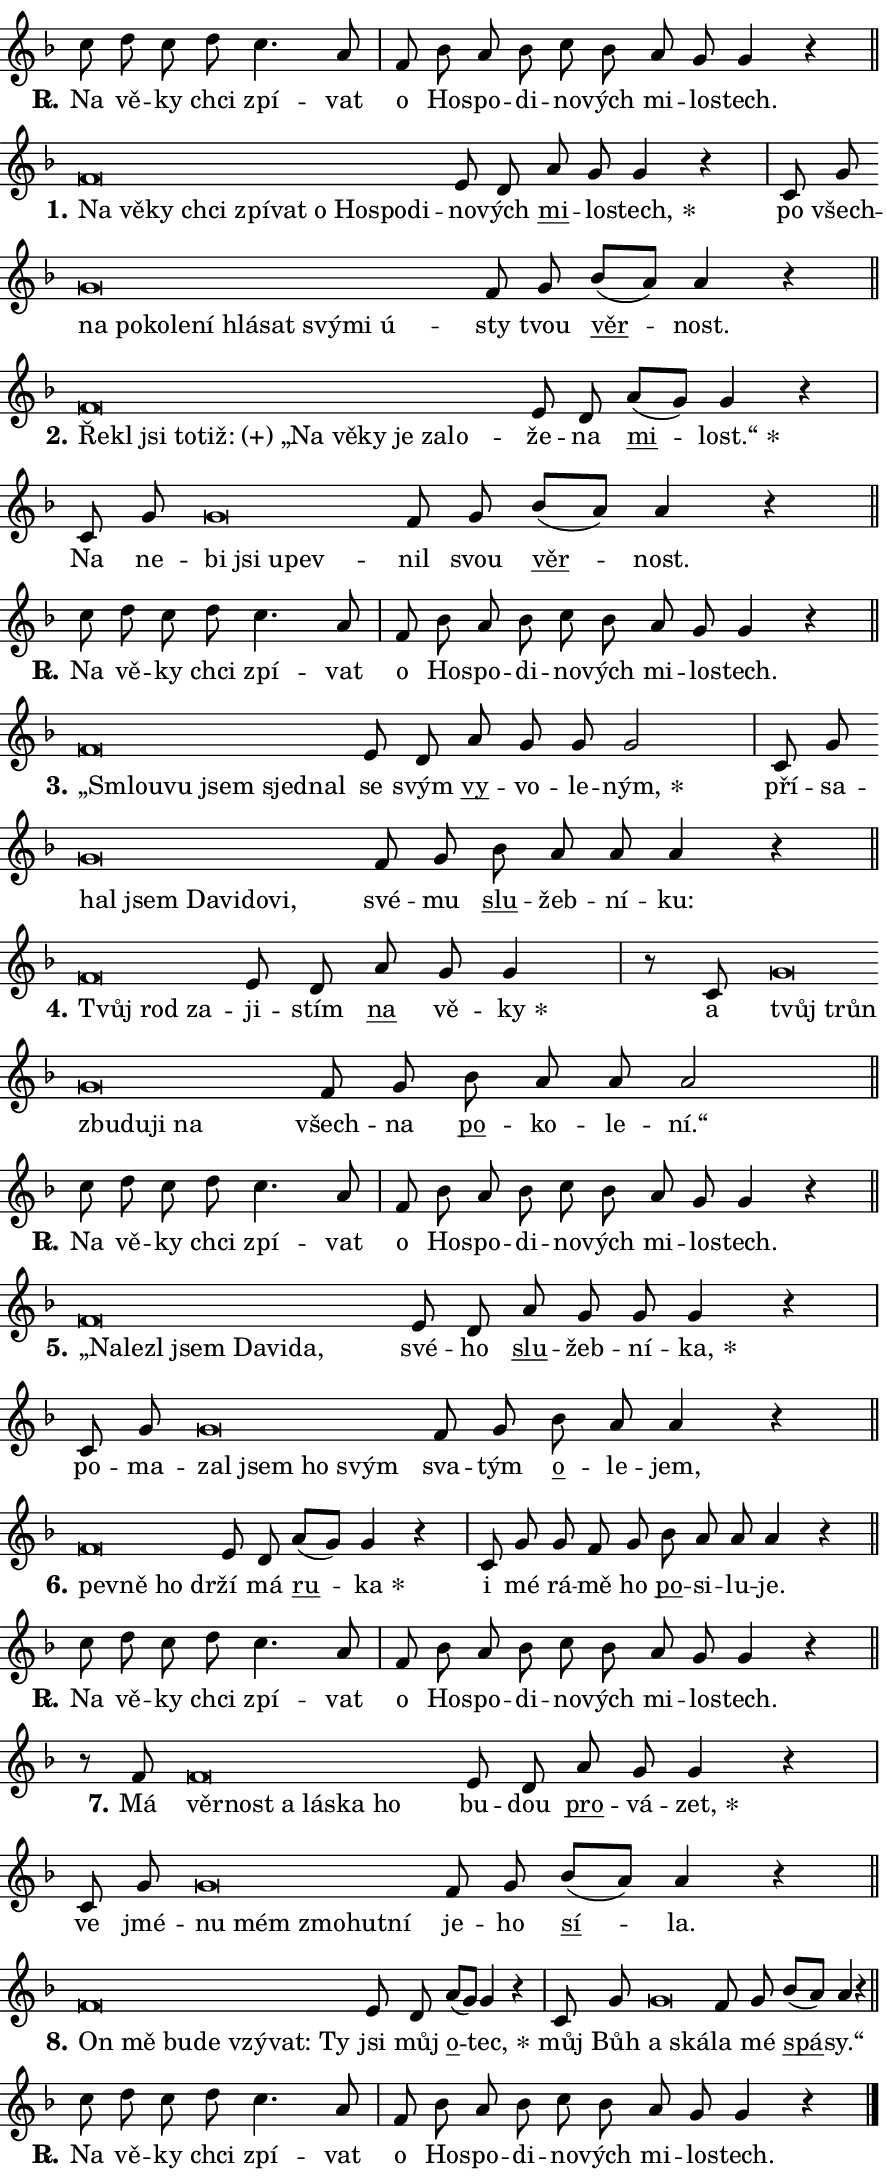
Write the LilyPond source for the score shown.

\version "2.24.0"
\header { tagline = "" }
\paper {
  indent = 0\cm
  top-margin = 0\cm
  right-margin = 0.13\cm % to fit lyric hyphens
  bottom-margin = 0\cm
  left-margin = 0\cm
  paper-width = 15\cm
  page-breaking = #ly:one-page-breaking
  system-system-spacing.basic-distance = #11
  score-system-spacing.basic-distance = #11
  ragged-last = ##f
}


%% Author: Thomas Morley
%% https://lists.gnu.org/archive/html/lilypond-user/2020-05/msg00002.html
#(define (line-position grob)
"Returns position of @var[grob} in current system:
   @code{'start}, if at first time-step
   @code{'end}, if at last time-step
   @code{'middle} otherwise
"
  (let* ((col (ly:item-get-column grob))
         (ln (ly:grob-object col 'left-neighbor))
         (rn (ly:grob-object col 'right-neighbor))
         (col-to-check-left (if (ly:grob? ln) ln col))
         (col-to-check-right (if (ly:grob? rn) rn col))
         (break-dir-left
           (and
             (ly:grob-property col-to-check-left 'non-musical #f)
             (ly:item-break-dir col-to-check-left)))
         (break-dir-right
           (and
             (ly:grob-property col-to-check-right 'non-musical #f)
             (ly:item-break-dir col-to-check-right))))
        (cond ((eqv? 1 break-dir-left) 'start)
              ((eqv? -1 break-dir-right) 'end)
              (else 'middle))))

#(define (tranparent-at-line-position vctor)
  (lambda (grob)
  "Relying on @code{line-position} select the relevant enry from @var{vctor}.
Used to determine transparency,"
    (case (line-position grob)
      ((end) (not (vector-ref vctor 0)))
      ((middle) (not (vector-ref vctor 1)))
      ((start) (not (vector-ref vctor 2))))))

noteHeadBreakVisibility =
#(define-music-function (break-visibility)(vector?)
"Makes @code{NoteHead}s transparent relying on @var{break-visibility}"
#{
  \override NoteHead.transparent =
    #(tranparent-at-line-position break-visibility)
#})

#(define delete-ledgers-for-transparent-note-heads
  (lambda (grob)
    "Reads whether a @code{NoteHead} is transparent.
If so this @code{NoteHead} is removed from @code{'note-heads} from
@var{grob}, which is supposed to be @code{LedgerLineSpanner}.
As a result ledgers are not printed for this @code{NoteHead}"
    (let* ((nhds-array (ly:grob-object grob 'note-heads))
           (nhds-list
             (if (ly:grob-array? nhds-array)
                 (ly:grob-array->list nhds-array)
                 '()))
           ;; Relies on the transparent-property being done before
           ;; Staff.LedgerLineSpanner.after-line-breaking is executed.
           ;; This is fragile ...
           (to-keep
             (remove
               (lambda (nhd)
                 (ly:grob-property nhd 'transparent #f))
               nhds-list)))
      ;; TODO find a better method to iterate over grob-arrays, similiar
      ;; to filter/remove etc for lists
      ;; For now rebuilt from scratch
      (set! (ly:grob-object grob 'note-heads)  '())
      (for-each
        (lambda (nhd)
          (ly:pointer-group-interface::add-grob grob 'note-heads nhd))
        to-keep))))

squashNotes = {
  \override NoteHead.X-extent = #'(-0.2 . 0.2)
  \override NoteHead.Y-extent = #'(-0.75 . 0)
  \override NoteHead.stencil =
    #(lambda (grob)
       (let ((pos (ly:grob-property grob 'staff-position)))
         (begin
           (if (< pos -7) (display "ERROR: Lower brevis then expected\n") (display ""))
           (if (<= pos -6) ly:text-interface::print ly:note-head::print))))
}
unSquashNotes = {
  \revert NoteHead.X-extent
  \revert NoteHead.Y-extent
  \revert NoteHead.stencil
}

hideNotes = \noteHeadBreakVisibility #begin-of-line-visible
unHideNotes = \noteHeadBreakVisibility #all-visible

% work-around for resetting accidentals
% https://lilypond.org/doc/v2.23/Documentation/notation/displaying-rhythms#unmetered-music
cadenzaMeasure = {
  \cadenzaOff
  \partial 1024 s1024
  \cadenzaOn
}

#(define-markup-command (accent layout props text) (markup?)
  "Underline accented syllable"
  (interpret-markup layout props
    #{\markup \override #'(offset . 4.3) \underline { #text }#}))

responsum = \markup \concat {
  "R" \hspace #-1.05 \path #0.1 #'((moveto 0 0.07) (lineto 0.9 0.8)) \hspace #0.05 "."
}

spaceSize = #0.6828661417322834 % exact space size for TeX Gyre Schola

\layout {
  \context {
    \Staff
    \remove "Time_signature_engraver"
    \override LedgerLineSpanner.after-line-breaking = #delete-ledgers-for-transparent-note-heads
  }
  \context {
    \Lyrics {
      \override LyricSpace.minimum-distance = \spaceSize
      \override LyricText.font-name = #"TeX Gyre Schola"
      \override LyricText.font-size = 1
      \override StanzaNumber.font-name = #"TeX Gyre Schola Bold"
      \override StanzaNumber.font-size = 1
    }
  }
  \context {
    \Score 
    \override NoteHead.text =
      #(lambda (grob) 
        (let ((pos (ly:grob-property grob 'staff-position)))
          #{\markup {
            \combine
              \halign #-0.55 \raise #(if (= pos -6) 0 0.5) \override #'(thickness . 2) \draw-line #'(3.2 . 0)
              \musicglyph "noteheads.sM1"
          }#}))
  }
}

% magnetic-lyrics.ily
%
%   written by
%     Jean Abou Samra <jean@abou-samra.fr>
%     Werner Lemberg <wl@gnu.org>
%
%   adapted by
%     Jiri Hon <jiri.hon@gmail.com>
%
% Version 2022-Apr-15

% https://www.mail-archive.com/lilypond-user@gnu.org/msg149350.html

#(define (Left_hyphen_pointer_engraver context)
   "Collect syllable-hyphen-syllable occurrences in lyrics and store
them in properties.  This engraver only looks to the left.  For
example, if the lyrics input is @code{foo -- bar}, it does the
following.

@itemize @bullet
@item
Set the @code{text} property of the @code{LyricHyphen} grob between
@q{foo} and @q{bar} to @code{foo}.

@item
Set the @code{left-hyphen} property of the @code{LyricText} grob with
text @q{foo} to the @code{LyricHyphen} grob between @q{foo} and
@q{bar}.
@end itemize

Use this auxiliary engraver in combination with the
@code{lyric-@/text::@/apply-@/magnetic-@/offset!} hook."
   (let ((hyphen #f)
         (text #f))
     (make-engraver
      (acknowledgers
       ((lyric-syllable-interface engraver grob source-engraver)
        (set! text grob)))
      (end-acknowledgers
       ((lyric-hyphen-interface engraver grob source-engraver)
        ;(when (not (grob::has-interface grob 'lyric-space-interface))
          (set! hyphen grob)));)
      ((stop-translation-timestep engraver)
       (when (and text hyphen)
         (ly:grob-set-object! text 'left-hyphen hyphen))
       (set! text #f)
       (set! hyphen #f)))))

#(define (lyric-text::apply-magnetic-offset! grob)
   "If the space between two syllables is less than the value in
property @code{LyricText@/.details@/.squash-threshold}, move the right
syllable to the left so that it gets concatenated with the left
syllable.

Use this function as a hook for
@code{LyricText@/.after-@/line-@/breaking} if the
@code{Left_@/hyphen_@/pointer_@/engraver} is active."
   (let ((hyphen (ly:grob-object grob 'left-hyphen #f)))
     (when hyphen
       (let ((left-text (ly:spanner-bound hyphen LEFT)))
         (when (grob::has-interface left-text 'lyric-syllable-interface)
           (let* ((common (ly:grob-common-refpoint grob left-text X))
                  (this-x-ext (ly:grob-extent grob common X))
                  (left-x-ext
                   (begin
                     ;; Trigger magnetism for left-text.
                     (ly:grob-property left-text 'after-line-breaking)
                     (ly:grob-extent left-text common X)))
                  ;; `delta` is the gap width between two syllables.
                  (delta (- (interval-start this-x-ext)
                            (interval-end left-x-ext)))
                  (details (ly:grob-property grob 'details))
                  (threshold (assoc-get 'squash-threshold details 0.2)))
             (when (< delta threshold)
               (let* (;; We have to manipulate the input text so that
                      ;; ligatures crossing syllable boundaries are not
                      ;; disabled.  For languages based on the Latin
                      ;; script this is essentially a beautification.
                      ;; However, for non-Western scripts it can be a
                      ;; necessity.
                      (lt (ly:grob-property left-text 'text))
                      (rt (ly:grob-property grob 'text))
                      (is-space (grob::has-interface hyphen 'lyric-space-interface))
                      (space (if is-space " " ""))
                      (extra-delta (if is-space spaceSize 0))
                      ;; Append new syllable.
                      (ltrt-space (if (and (string? lt) (string? rt))
                                (string-append lt space rt)
                                (make-concat-markup (list lt space rt))))
                      ;; Right-align `ltrt` to the right side.
                      (ltrt-space-markup (grob-interpret-markup
                               grob
                               (make-translate-markup
                                (cons (interval-length this-x-ext) 0)
                                (make-right-align-markup ltrt-space)))))
                 (begin
                   ;; Don't print `left-text`.
                   (ly:grob-set-property! left-text 'stencil #f)
                   ;; Set text and stencil (which holds all collected
                   ;; syllables so far) and shift it to the left.
                   (ly:grob-set-property! grob 'text ltrt-space)
                   (ly:grob-set-property! grob 'stencil ltrt-space-markup)
                   (ly:grob-translate-axis! grob (- (- delta extra-delta)) X))))))))))


#(define (lyric-hyphen::displace-bounds-first grob)
   ;; Make very sure this callback isn't triggered too early.
   (let ((left (ly:spanner-bound grob LEFT))
         (right (ly:spanner-bound grob RIGHT)))
     (ly:grob-property left 'after-line-breaking)
     (ly:grob-property right 'after-line-breaking)
     (ly:lyric-hyphen::print grob)))

squashThreshold = #0.4

\layout {
  \context {
    \Lyrics
    \consists #Left_hyphen_pointer_engraver
    \override LyricText.after-line-breaking =
      #lyric-text::apply-magnetic-offset!
    \override LyricHyphen.stencil = #lyric-hyphen::displace-bounds-first
    \override LyricText.details.squash-threshold = \squashThreshold
    \override LyricHyphen.minimum-distance = 0
    \override LyricHyphen.minimum-length = \squashThreshold
  }
}

squashText = \override LyricText.details.squash-threshold = 9999
unSquashText = \override LyricText.details.squash-threshold = \squashThreshold

leftText = \override LyricText.self-alignment-X = #LEFT
unLeftText = \revert LyricText.self-alignment-X

starOffset = #(lambda (grob) 
                (let ((x_offset (ly:self-alignment-interface::aligned-on-x-parent grob)))
                  (if (= x_offset 0) 0 (+ x_offset 1.2))))

star = #(define-music-function (syllable)(string?)
"Append star separator at the end of a syllable"
#{
  \once \override LyricText.X-offset = #starOffset
  \lyricmode { \markup {
    #syllable
    \override #'((font-name . "TeX Gyre Schola Bold")) \hspace #0.2 \lower #0.65 \larger "*"
  } }
#})

starAccent = #(define-music-function (syllable)(string?)
"Append star separator at the end of a syllable and make accent"
#{
  \once \override LyricText.X-offset = #starOffset
  \lyricmode { \markup {
    \accent #syllable
    \override #'((font-name . "TeX Gyre Schola Bold")) \hspace #0.2 \lower #0.65 \larger "*"
  } }
#})

breath = #(define-music-function (syllable)(string?)
"Append breathing indicator at the end of a syllable"
#{
  \lyricmode { \markup { #syllable "+" } }
#})

optionalBreath = #(define-music-function (syllable)(string?)
"Append optional breathing indicator at the end of a syllable"
#{
  \lyricmode { \markup { #syllable "(+)" } }
#})


\score {
    <<
        \new Voice = "melody" { \cadenzaOn \key f \major \relative { c''8 d c d c4. a8 \cadenzaMeasure \bar "|" f bes a bes \bar "" c bes \bar "" a g g4 r \cadenzaMeasure \bar "||" \break } }
        \new Lyrics \lyricsto "melody" { \lyricmode { \set stanza = \responsum
Na vě -- ky chci zpí -- vat o Ho -- spo -- di -- no -- vých mi -- lo -- stech. } }
    >>
    \layout {}
}

\score {
    <<
        \new Voice = "melody" { \cadenzaOn \key f \major \relative { \squashNotes f'\breve*1/16 \hideNotes \breve*1/16 \bar "" \breve*1/16 \bar "" \breve*1/16 \bar "" \breve*1/16 \bar "" \breve*1/16 \bar "" \breve*1/16 \bar "" \breve*1/16 \bar "" \breve*1/16 \breve*1/16 \bar "" \unHideNotes \unSquashNotes e8 d \bar "" a' g g4 r \cadenzaMeasure \bar "|" c,8 g' \bar "" \squashNotes g\breve*1/16 \hideNotes \breve*1/16 \bar "" \breve*1/16 \bar "" \breve*1/16 \bar "" \breve*1/16 \bar "" \breve*1/16 \bar "" \breve*1/16 \bar "" \breve*1/16 \bar "" \breve*1/16 \breve*1/16 \bar "" \unHideNotes \unSquashNotes f8 g \bar "" bes[( a)] a4 r \cadenzaMeasure \bar "||" \break } }
        \new Lyrics \lyricsto "melody" { \lyricmode { \set stanza = "1."
\leftText Na \squashText vě -- ky chci zpí -- vat o Ho -- spo -- di -- \unLeftText \unSquashText no -- vých \markup \accent mi -- lo -- \star stech, po všech -- \leftText na \squashText po -- ko -- le -- ní hlá -- sat svý -- mi ú -- \unLeftText \unSquashText sty tvou \markup \accent věr -- nost. } }
    >>
    \layout {}
}

\score {
    <<
        \new Voice = "melody" { \cadenzaOn \key f \major \relative { \squashNotes f'\breve*1/16 \hideNotes \breve*1/16 \bar "" \breve*1/16 \bar "" \breve*1/16 \bar "" \breve*1/16 \bar "" \breve*1/16 \bar "" \breve*1/16 \bar "" \breve*1/16 \bar "" \breve*1/16 \bar "" \breve*1/16 \breve*1/16 \bar "" \unHideNotes \unSquashNotes e8 d \bar "" a'[( g)] g4 r \cadenzaMeasure \bar "|" c,8 g' \bar "" \squashNotes g\breve*1/16 \hideNotes \breve*1/16 \bar "" \breve*1/16 \breve*1/16 \bar "" \unHideNotes \unSquashNotes f8 g \bar "" bes[( a)] a4 r \cadenzaMeasure \bar "||" \break } }
        \new Lyrics \lyricsto "melody" { \lyricmode { \set stanza = "2."
\leftText Ře -- \squashText kl jsi to -- \optionalBreath tiž: „Na vě -- ky je za -- lo -- \unLeftText \unSquashText že -- na \markup \accent mi -- \star lost.“ Na ne -- \leftText bi \squashText jsi u -- pev -- \unLeftText \unSquashText nil svou \markup \accent věr -- nost. } }
    >>
    \layout {}
}

\score {
    <<
        \new Voice = "melody" { \cadenzaOn \key f \major \relative { c''8 d c d c4. a8 \cadenzaMeasure \bar "|" f bes a bes \bar "" c bes \bar "" a g g4 r \cadenzaMeasure \bar "||" \break } }
        \new Lyrics \lyricsto "melody" { \lyricmode { \set stanza = \responsum
Na vě -- ky chci zpí -- vat o Ho -- spo -- di -- no -- vých mi -- lo -- stech. } }
    >>
    \layout {}
}

\score {
    <<
        \new Voice = "melody" { \cadenzaOn \key f \major \relative { \squashNotes f'\breve*1/16 \hideNotes \breve*1/16 \bar "" \breve*1/16 \bar "" \breve*1/16 \breve*1/16 \bar "" \unHideNotes \unSquashNotes e8 d \bar "" a' g g g2 \cadenzaMeasure \bar "|" c,8 g' \bar "" \squashNotes g\breve*1/16 \hideNotes \breve*1/16 \bar "" \breve*1/16 \bar "" \breve*1/16 \bar "" \breve*1/16 \breve*1/16 \bar "" \unHideNotes \unSquashNotes f8 g \bar "" bes a a a4 r \cadenzaMeasure \bar "||" \break } }
        \new Lyrics \lyricsto "melody" { \lyricmode { \set stanza = "3."
\leftText „Smlou -- \squashText vu jsem sjed -- nal \unLeftText \unSquashText se svým \markup \accent vy -- vo -- le -- \star ným, pří -- sa -- \leftText hal \squashText jsem Da -- vi -- do -- vi, \unLeftText \unSquashText své -- mu \markup \accent slu -- žeb -- ní -- ku: } }
    >>
    \layout {}
}

\score {
    <<
        \new Voice = "melody" { \cadenzaOn \key f \major \relative { \squashNotes f'\breve*1/16 \hideNotes \breve*1/16 \breve*1/16 \bar "" \unHideNotes \unSquashNotes e8 d \bar "" a' g g4 \cadenzaMeasure \bar "|" r8 c,8 \squashNotes g'\breve*1/16 \hideNotes \breve*1/16 \bar "" \breve*1/16 \bar "" \breve*1/16 \bar "" \breve*1/16 \breve*1/16 \bar "" \unHideNotes \unSquashNotes f8 g \bar "" bes a a a2 \cadenzaMeasure \bar "||" \break } }
        \new Lyrics \lyricsto "melody" { \lyricmode { \set stanza = "4."
\leftText Tvůj \squashText rod za -- \unLeftText \unSquashText ji -- stím \markup \accent na vě -- \star ky a \leftText tvůj \squashText trůn zbu -- du -- ji na \unLeftText \unSquashText všech -- na \markup \accent po -- ko -- le -- ní.“ } }
    >>
    \layout {}
}

\score {
    <<
        \new Voice = "melody" { \cadenzaOn \key f \major \relative { c''8 d c d c4. a8 \cadenzaMeasure \bar "|" f bes a bes \bar "" c bes \bar "" a g g4 r \cadenzaMeasure \bar "||" \break } }
        \new Lyrics \lyricsto "melody" { \lyricmode { \set stanza = \responsum
Na vě -- ky chci zpí -- vat o Ho -- spo -- di -- no -- vých mi -- lo -- stech. } }
    >>
    \layout {}
}

\score {
    <<
        \new Voice = "melody" { \cadenzaOn \key f \major \relative { \squashNotes f'\breve*1/16 \hideNotes \breve*1/16 \bar "" \breve*1/16 \bar "" \breve*1/16 \bar "" \breve*1/16 \bar "" \breve*1/16 \breve*1/16 \bar "" \unHideNotes \unSquashNotes e8 d \bar "" a' g g g4 r \cadenzaMeasure \bar "|" c,8 g' \bar "" \squashNotes g\breve*1/16 \hideNotes \breve*1/16 \bar "" \breve*1/16 \breve*1/16 \bar "" \unHideNotes \unSquashNotes f8 g \bar "" bes a a4 r \cadenzaMeasure \bar "||" \break } }
        \new Lyrics \lyricsto "melody" { \lyricmode { \set stanza = "5."
\leftText „Na -- \squashText le -- zl jsem Da -- vi -- da, \unLeftText \unSquashText své -- ho \markup \accent slu -- žeb -- ní -- \star ka, po -- ma -- \leftText zal \squashText jsem ho svým \unLeftText \unSquashText sva -- tým \markup \accent o -- le -- jem, } }
    >>
    \layout {}
}

\score {
    <<
        \new Voice = "melody" { \cadenzaOn \key f \major \relative { \squashNotes f'\breve*1/16 \hideNotes \breve*1/16 \bar "" \breve*1/16 \breve*1/16 \bar "" \unHideNotes \unSquashNotes e8 d \bar "" a'[( g)] g4 r \cadenzaMeasure \bar "|" c,8 g' \bar "" g f8 g \bar "" bes a a a4 r \cadenzaMeasure \bar "||" \break } }
        \new Lyrics \lyricsto "melody" { \lyricmode { \set stanza = "6."
\leftText pev -- \squashText ně ho dr -- \unLeftText \unSquashText ží má \markup \accent ru -- \star ka i mé rá -- mě ho \markup \accent po -- si -- lu -- je. } }
    >>
    \layout {}
}

\score {
    <<
        \new Voice = "melody" { \cadenzaOn \key f \major \relative { c''8 d c d c4. a8 \cadenzaMeasure \bar "|" f bes a bes \bar "" c bes \bar "" a g g4 r \cadenzaMeasure \bar "||" \break } }
        \new Lyrics \lyricsto "melody" { \lyricmode { \set stanza = \responsum
Na vě -- ky chci zpí -- vat o Ho -- spo -- di -- no -- vých mi -- lo -- stech. } }
    >>
    \layout {}
}

\score {
    <<
        \new Voice = "melody" { \cadenzaOn \key f \major \relative { r8 f'8 \squashNotes f\breve*1/16 \hideNotes \breve*1/16 \bar "" \breve*1/16 \bar "" \breve*1/16 \bar "" \breve*1/16 \breve*1/16 \bar "" \unHideNotes \unSquashNotes e8 d \bar "" a' g g4 r \cadenzaMeasure \bar "|" c,8 g' \bar "" \squashNotes g\breve*1/16 \hideNotes \breve*1/16 \bar "" \breve*1/16 \bar "" \breve*1/16 \breve*1/16 \bar "" \unHideNotes \unSquashNotes f8 g \bar "" bes[( a)] a4 r \cadenzaMeasure \bar "||" \break } }
        \new Lyrics \lyricsto "melody" { \lyricmode { \set stanza = "7."
Má \leftText věr -- \squashText nost a lá -- ska ho \unLeftText \unSquashText bu -- dou \markup \accent pro -- vá -- \star zet, ve jmé -- \leftText nu \squashText mém zmo -- hut -- ní \unLeftText \unSquashText je -- ho \markup \accent sí -- la. } }
    >>
    \layout {}
}

\score {
    <<
        \new Voice = "melody" { \cadenzaOn \key f \major \relative { \squashNotes f'\breve*1/16 \hideNotes \breve*1/16 \bar "" \breve*1/16 \bar "" \breve*1/16 \bar "" \breve*1/16 \bar "" \breve*1/16 \breve*1/16 \bar "" \unHideNotes \unSquashNotes e8 d \bar "" a'[( g)] g4 r \cadenzaMeasure \bar "|" c,8 g' \bar "" \squashNotes g\breve*1/16 \hideNotes \breve*1/16 \bar "" \unHideNotes \unSquashNotes f8 g \bar "" bes[( a)] a4 r \cadenzaMeasure \bar "||" \break } }
        \new Lyrics \lyricsto "melody" { \lyricmode { \set stanza = "8."
\leftText On \squashText mě bu -- de vzý -- vat: Ty \unLeftText \unSquashText jsi můj \markup \accent o -- \star tec, můj Bůh \leftText a \squashText ská -- \unLeftText \unSquashText la mé \markup \accent spá -- sy.“ } }
    >>
    \layout {}
}

\score {
    <<
        \new Voice = "melody" { \cadenzaOn \key f \major \relative { c''8 d c d c4. a8 \cadenzaMeasure \bar "|" f bes a bes \bar "" c bes \bar "" a g g4 r \cadenzaMeasure \bar "||" \break } \bar "|." }
        \new Lyrics \lyricsto "melody" { \lyricmode { \set stanza = \responsum
Na vě -- ky chci zpí -- vat o Ho -- spo -- di -- no -- vých mi -- lo -- stech. } }
    >>
    \layout {}
}
